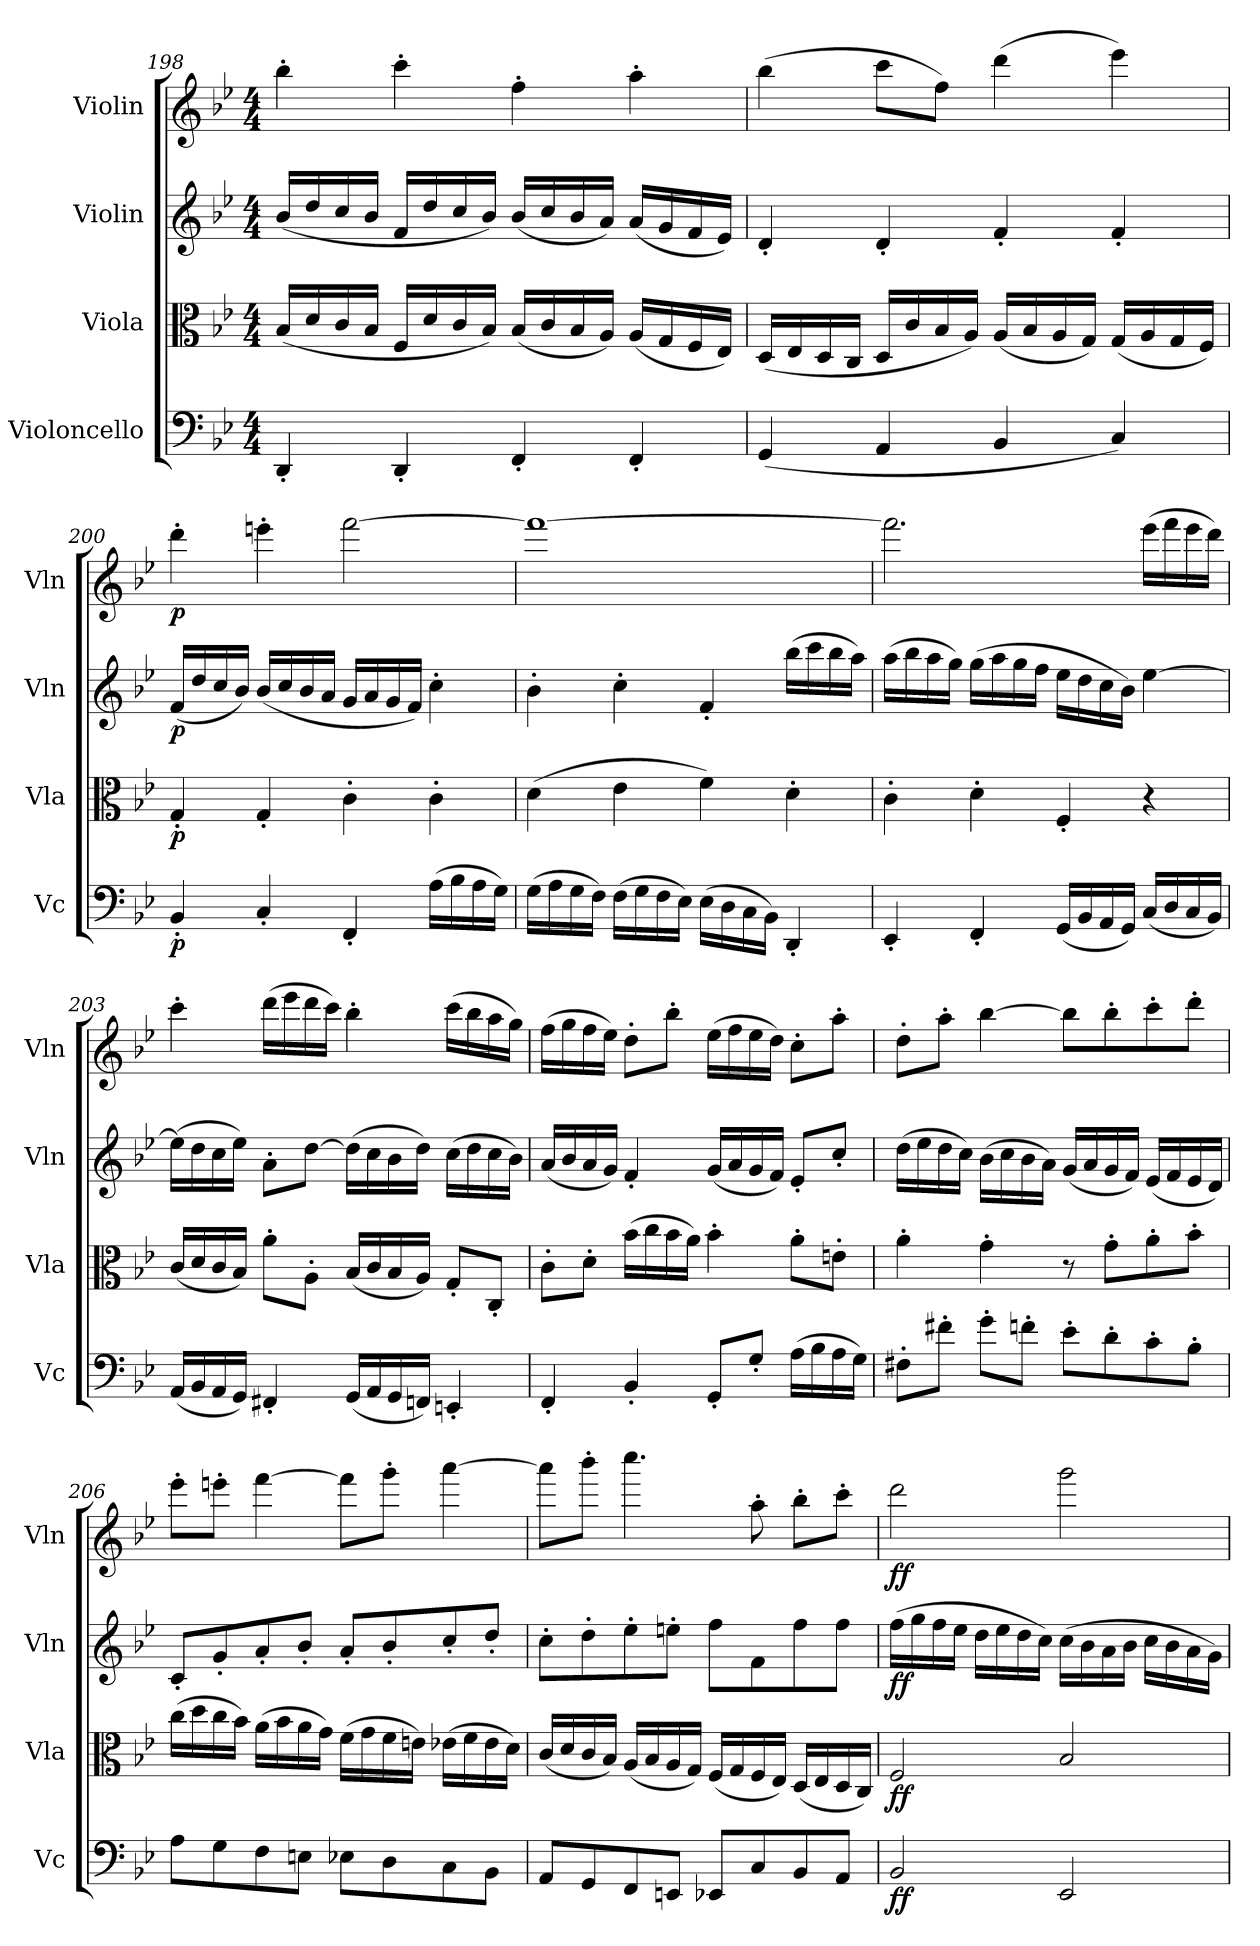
**kern	**dynam	**kern	**dynam	**kern	**dynam	**kern	**dynam
*part4	*part4	*part3	*part3	*part2	*part2	*part1	*part1
*staff4	*staff4	*staff3	*staff3	*staff2	*staff2	*staff1	*staff1
*I"Violoncello	*	*I"Viola	*	*I"Violin	*	*I"Violin	*
*I'Vc	*	*I'Vla	*	*I'Vln	*	*I'Vln	*
*clefF4	*	*clefC3	*	*clefG2	*	*clefG2	*
*k[b-e-]	*	*k[b-e-]	*	*k[b-e-]	*	*k[b-e-]	*
*M4/4	*	*M4/4	*	*M4/4	*	*M4/4	*
=198	=198	=198	=198	=198	=198	=198	=198
4DD'/	.	(16B-/LL	.	(16b-/LL	.	4bb-'\	.
.	.	16d/	.	16dd/	.	.	.
.	.	16c/	.	16cc/	.	.	.
.	.	16B-/JJ	.	16b-/JJ	.	.	.
4DD'/	.	16F/LL	.	16f/LL	.	4ccc'\	.
.	.	16d/	.	16dd/	.	.	.
.	.	16c/	.	16cc/	.	.	.
.	.	16B-/JJ)	.	16b-/JJ)	.	.	.
4FF'/	.	(16B-/LL	.	(16b-/LL	.	4ff'\	.
.	.	16c/	.	16cc/	.	.	.
.	.	16B-/	.	16b-/	.	.	.
.	.	16A/JJ)	.	16a/JJ)	.	.	.
4FF'/	.	(16A/LL	.	(16a/LL	.	4aa'\	.
.	.	16G/	.	16g/	.	.	.
.	.	16F/	.	16f/	.	.	.
.	.	16E-/JJ)	.	16e-/JJ)	.	.	.
=199	=199	=199	=199	=199	=199	=199	=199
(4GG/	.	(16D/LL	.	4d'/	.	(4bb-\	.
.	.	16E-/	.	.	.	.	.
.	.	16D/	.	.	.	.	.
.	.	16C/JJ	.	.	.	.	.
4AA/	.	16D/LL	.	4d'/	.	8ccc\L	.
.	.	16c/	.	.	.	.	.
.	.	16B-/	.	.	.	8ff\J)	.
.	.	16A/JJ)	.	.	.	.	.
4BB-/	.	(16A/LL	.	4f'/	.	(4ddd\	.
.	.	16B-/	.	.	.	.	.
.	.	16A/	.	.	.	.	.
.	.	16G/JJ)	.	.	.	.	.
4C/)	.	(16G/LL	.	4f'/	.	4eee-\)	.
.	.	16A/	.	.	.	.	.
.	.	16G/	.	.	.	.	.
.	.	16F/JJ)	.	.	.	.	.
=200	=200	=200	=200	=200	=200	=200	=200
4BB-'/	p	4G'/	p	(16f/LL	p	4ddd'\	p
.	.	.	.	16dd/	.	.	.
.	.	.	.	16cc/	.	.	.
.	.	.	.	16b-/JJ)	.	.	.
4C'/	.	4G'/	.	(16b-/LL	.	4eeen'\	.
.	.	.	.	16cc/	.	.	.
.	.	.	.	16b-/	.	.	.
.	.	.	.	16a/JJ	.	.	.
4FF'/	.	4c'\	.	16g/LL	.	[2fff\	.
.	.	.	.	16a/	.	.	.
.	.	.	.	16g/	.	.	.
.	.	.	.	16f/JJ)	.	.	.
(16A\LL	.	4c'\	.	4cc'\	.	.	.
16B-\	.	.	.	.	.	.	.
16A\	.	.	.	.	.	.	.
16G\JJ)	.	.	.	.	.	.	.
=201	=201	=201	=201	=201	=201	=201	=201
(16G\LL	.	(4d\	.	4b-'\	.	1fff_	.
16A\	.	.	.	.	.	.	.
16G\	.	.	.	.	.	.	.
16F\JJ)	.	.	.	.	.	.	.
(16F\LL	.	4e-\	.	4cc'\	.	.	.
16G\	.	.	.	.	.	.	.
16F\	.	.	.	.	.	.	.
16E-\JJ)	.	.	.	.	.	.	.
(16E-\LL	.	4f\)	.	4f'/	.	.	.
16D\	.	.	.	.	.	.	.
16C\	.	.	.	.	.	.	.
16BB-\JJ)	.	.	.	.	.	.	.
4DD'/	.	4d'\	.	(16bb-\LL	.	.	.
.	.	.	.	16ccc\	.	.	.
.	.	.	.	16bb-\	.	.	.
.	.	.	.	16aa\JJ)	.	.	.
=202	=202	=202	=202	=202	=202	=202	=202
4EE-'/	.	4c'\	.	(16aa\LL	.	2.fff\]	.
.	.	.	.	16bb-\	.	.	.
.	.	.	.	16aa\	.	.	.
.	.	.	.	16gg\JJ)	.	.	.
4FF'/	.	4d'\	.	(16gg\LL	.	.	.
.	.	.	.	16aa\	.	.	.
.	.	.	.	16gg\	.	.	.
.	.	.	.	16ff\JJ	.	.	.
(16GG/LL	.	4F'/	.	16ee-\LL	.	.	.
16BB-/	.	.	.	16dd\	.	.	.
16AA/	.	.	.	16cc\	.	.	.
16GG/JJ)	.	.	.	16b-\JJ)	.	.	.
(16C/LL	.	4r	.	[4ee-\	.	(16eee-\LL	.
16D/	.	.	.	.	.	16fff\	.
16C/	.	.	.	.	.	16eee-\	.
16BB-/JJ)	.	.	.	.	.	16ddd\JJ)	.
=203	=203	=203	=203	=203	=203	=203	=203
(16AA/LL	.	(16c/LL	.	(16ee-\LL]	.	4ccc'\	.
16BB-/	.	16d/	.	16dd\	.	.	.
16AA/	.	16c/	.	16cc\	.	.	.
16GG/JJ)	.	16B-/JJ)	.	16ee-\JJ)	.	.	.
4FF#X'/	.	8a'\L	.	8a'\L	.	(16ddd\LL	.
.	.	.	.	.	.	16eee-\	.
.	.	8A'\J	.	[8dd\J	.	16ddd\	.
.	.	.	.	.	.	16ccc\JJ)	.
(16GG/LL	.	(16B-/LL	.	(16dd\LL]	.	4bb-'\	.
16AA/	.	16c/	.	16cc\	.	.	.
16GG/	.	16B-/	.	16b-\	.	.	.
16FFn/JJ)	.	16A/JJ)	.	16dd\JJ)	.	.	.
4EEn'/	.	8G'/L	.	(16cc\LL	.	(16ccc\LL	.
.	.	.	.	16dd\	.	16bb-\	.
.	.	8C'/J	.	16cc\	.	16aa\	.
.	.	.	.	16b-\JJ)	.	16gg\JJ)	.
=204	=204	=204	=204	=204	=204	=204	=204
4FF'/	.	8c'\L	.	(16a/LL	.	(16ff\LL	.
.	.	.	.	16b-/	.	16gg\	.
.	.	8d'\J	.	16a/	.	16ff\	.
.	.	.	.	16g/JJ)	.	16ee-\JJ)	.
4BB-'/	.	(16b-\LL	.	4f'/	.	8dd'\L	.
.	.	16cc\	.	.	.	.	.
.	.	16b-\	.	.	.	8bb-'\J	.
.	.	16a\JJ)	.	.	.	.	.
8GG'/L	.	4b-'\	.	(16g/LL	.	(16ee-\LL	.
.	.	.	.	16a/	.	16ff\	.
8G'\J	.	.	.	16g/	.	16ee-\	.
.	.	.	.	16f/JJ)	.	16dd\JJ)	.
(16A\LL	.	8a'\L	.	8e-'/L	.	8cc'\L	.
16B-\	.	.	.	.	.	.	.
16A\	.	8en'\J	.	8cc'/J	.	8aa'\J	.
16G\JJ)	.	.	.	.	.	.	.
=205	=205	=205	=205	=205	=205	=205	=205
8F#X'\L	.	4a'\	.	(16dd\LL	.	8dd'\L	.
.	.	.	.	16ee-\	.	.	.
8f#X'\J	.	.	.	16dd\	.	8aa'\J	.
.	.	.	.	16cc\JJ)	.	.	.
8g'\L	.	4g'\	.	(16b-\LL	.	[4bb-\	.
.	.	.	.	16cc\	.	.	.
8fn'\J	.	.	.	16b-\	.	.	.
.	.	.	.	16a\JJ)	.	.	.
8e-'\L	.	8r	.	(16g/LL	.	8bb-\L]	.
.	.	.	.	16a/	.	.	.
8d'\	.	8g'\L	.	16g/	.	8bb-'\	.
.	.	.	.	16f/JJ)	.	.	.
8c'\	.	8a'\	.	(16e-/LL	.	8ccc'\	.
.	.	.	.	16f/	.	.	.
8B-'\J	.	8b-'\J	.	16e-/	.	8ddd'\J	.
.	.	.	.	16d/JJ)	.	.	.
=206	=206	=206	=206	=206	=206	=206	=206
8A\L	.	(16cc\LL	.	8c'/L	.	8eee-'\L	.
.	.	16dd\	.	.	.	.	.
8G\	.	16cc\	.	8g'/	.	8eeen'\J	.
.	.	16b-\JJ)	.	.	.	.	.
8F\	.	(16a\LL	.	8a'/	.	[4fff\	.
.	.	16b-\	.	.	.	.	.
8En\J	.	16a\	.	8b-'/J	.	.	.
.	.	16g\JJ)	.	.	.	.	.
8E-X\L	.	(16f\LL	.	8a'/L	.	8fff\L]	.
.	.	16g\	.	.	.	.	.
8D\	.	16f\	.	8b-'/	.	8ggg'\J	.
.	.	16en\JJ)	.	.	.	.	.
8C\	.	(16e-X\LL	.	8cc'/	.	[4aaa\	.
.	.	16f\	.	.	.	.	.
8BB-\J	.	16e-\	.	8dd'/J	.	.	.
.	.	16d\JJ)	.	.	.	.	.
=207	=207	=207	=207	=207	=207	=207	=207
8AA/L	.	(16c/LL	.	8cc'\L	.	8aaa\L]	.
.	.	16d/	.	.	.	.	.
8GG/	.	16c/	.	8dd'\	.	8bbb-'\J	.
.	.	16B-/JJ)	.	.	.	.	.
8FF/	.	(16A/LL	.	8ee-'\	.	4.cccc\	.
.	.	16B-/	.	.	.	.	.
8EEn/J	.	16A/	.	8een'\J	.	.	.
.	.	16G/JJ)	.	.	.	.	.
8EE-X/L	.	(16F/LL	.	8ff\L	.	.	.
.	.	16G/	.	.	.	.	.
8C/	.	16F/	.	8f\	.	8aa'\	.
.	.	16E-/JJ)	.	.	.	.	.
8BB-/	.	(16D/LL	.	8ff\	.	8bb-'\L	.
.	.	16E-/	.	.	.	.	.
8AA/J	.	16D/	.	8ff\J	.	8ccc'\J	.
.	.	16C/JJ)	.	.	.	.	.
=208	=208	=208	=208	=208	=208	=208	=208
2BB-/	ff	2F/	ff	(16ff\LL	ff	2ddd\	ff
.	.	.	.	16gg\	.	.	.
.	.	.	.	16ff\	.	.	.
.	.	.	.	16ee-\JJ	.	.	.
.	.	.	.	16dd\LL	.	.	.
.	.	.	.	16ee-\	.	.	.
.	.	.	.	16dd\	.	.	.
.	.	.	.	16cc\JJ)	.	.	.
2EE-/	.	2B-/	.	(16cc\LL	.	2ggg\	.
.	.	.	.	16b-\	.	.	.
.	.	.	.	16a\	.	.	.
.	.	.	.	16b-\JJ	.	.	.
.	.	.	.	16cc\LL	.	.	.
.	.	.	.	16b-\	.	.	.
.	.	.	.	16a\	.	.	.
.	.	.	.	16g\JJ)	.	.	.
=	=	=	=	=	=	=	=
*-	*-	*-	*-	*-	*-	*-	*-
